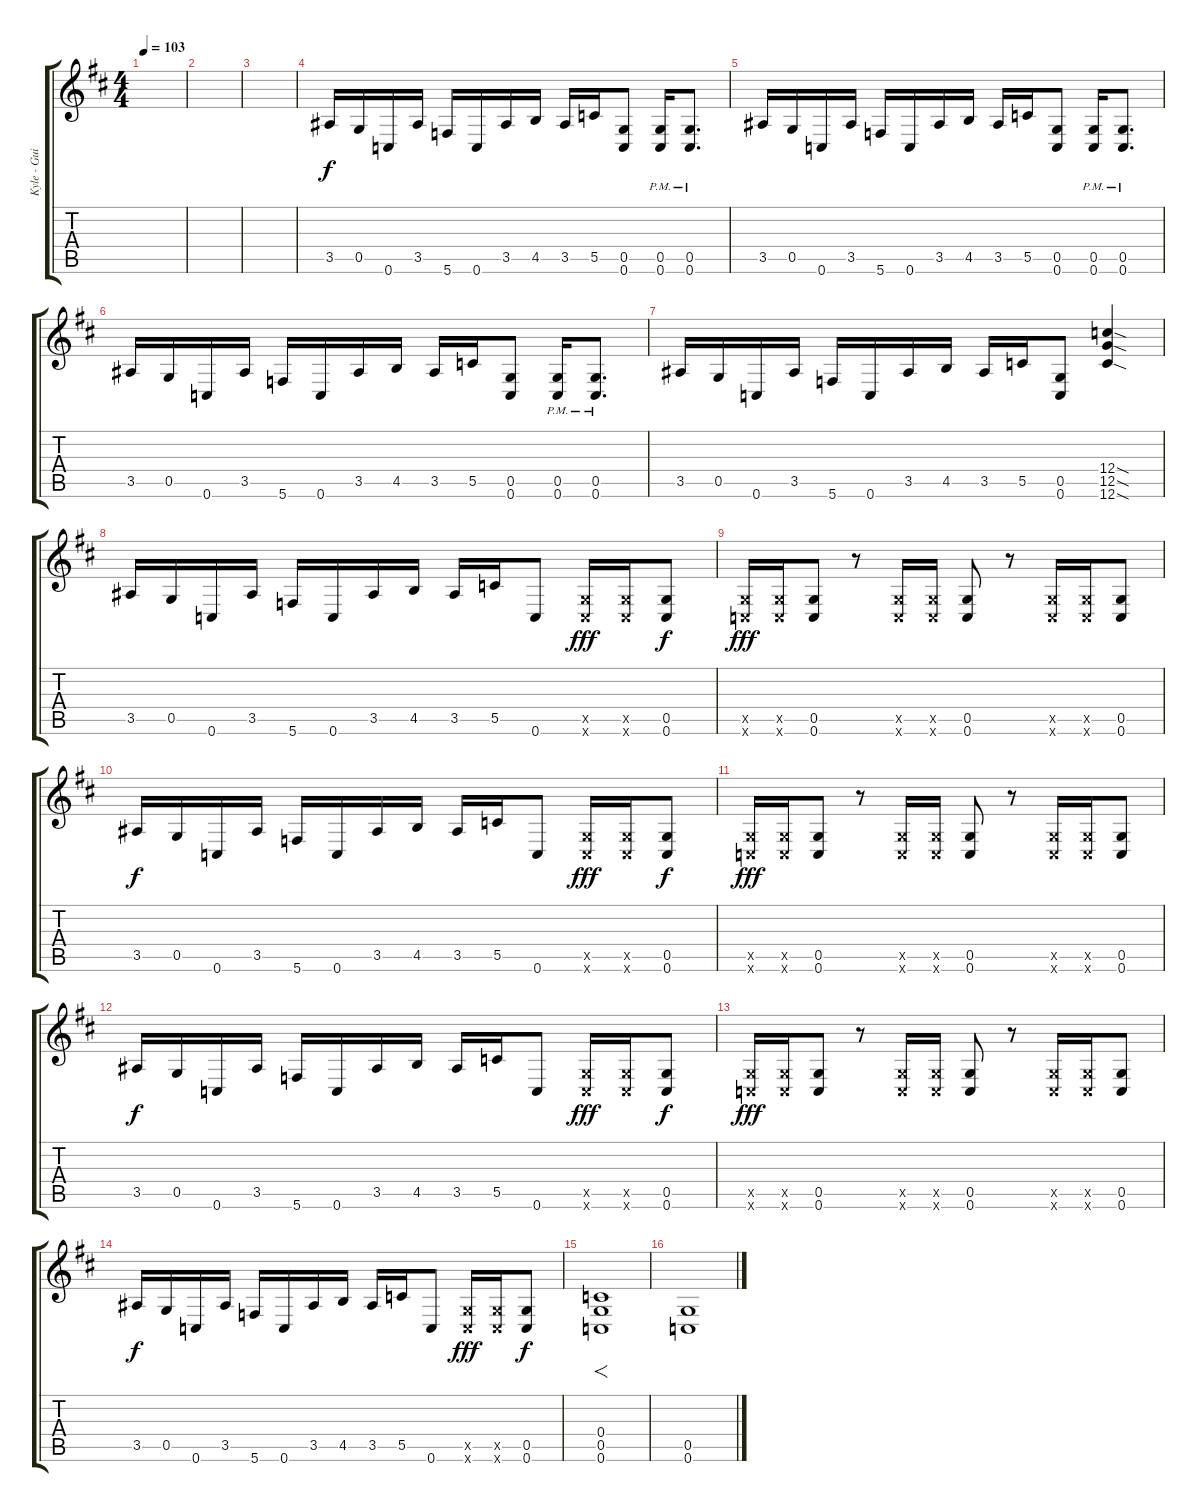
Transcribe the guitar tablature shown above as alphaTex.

\track ("Kyle - Guitar 2" "Kyle - Gui") {instrument distortionguitar}
\staff {score tabs}
\tuning (D4 A3 F3 C3 G2 C2) {hide}
\ts (4 4)
\tempo 103
\clef g2
\ks d
|
|
|
3.5.16 0.5.16 0.6.16 3.5.16 5.6.16 0.6.16 3.5.16 4.5.16 3.5.16 5.5.16 (0.5 0.6).8 (0.5{pm} 0.6{pm}).16 (0.5{pm} 0.6{pm}).8{d} |
3.5.16 0.5.16 0.6.16 3.5.16 5.6.16 0.6.16 3.5.16 4.5.16 3.5.16 5.5.16 (0.5 0.6).8 (0.5{pm} 0.6{pm}).16 (0.5{pm} 0.6{pm}).8{d} |
3.5.16 0.5.16 0.6.16 3.5.16 5.6.16 0.6.16 3.5.16 4.5.16 3.5.16 5.5.16 (0.5 0.6).8 (0.5{pm} 0.6{pm}).16 (0.5{pm} 0.6{pm}).8{d} |
3.5.16 0.5.16 0.6.16 3.5.16 5.6.16 0.6.16 3.5.16 4.5.16 3.5.16 5.5.16 (0.5 0.6).8 (12.4{sod} 12.5{sod} 12.6{sod}).4 |
3.5.16 0.5.16 0.6.16 3.5.16 5.6.16 0.6.16 3.5.16 4.5.16 3.5.16 5.5.16 0.6.8 (0.5{x} 0.6{x}).16{dy fff} (0.5{x} 0.6{x}).16 (0.5 0.6).8{dy f} |
(0.5{x} 0.6{x}).16{dy fff} (0.5{x} 0.6{x}).16 (0.5 0.6).8 r.8 (0.5{x} 0.6{x}).16 (0.5{x} 0.6{x}).16 (0.5 0.6).8 r.8 (0.5{x} 0.6{x}).16 (0.5{x} 0.6{x}).16 (0.5 0.6).8 |
3.5.16{dy f} 0.5.16 0.6.16 3.5.16 5.6.16 0.6.16 3.5.16 4.5.16 3.5.16 5.5.16 0.6.8 (0.5{x} 0.6{x}).16{dy fff} (0.5{x} 0.6{x}).16 (0.5 0.6).8{dy f} |
(0.5{x} 0.6{x}).16{dy fff} (0.5{x} 0.6{x}).16 (0.5 0.6).8 r.8 (0.5{x} 0.6{x}).16 (0.5{x} 0.6{x}).16 (0.5 0.6).8 r.8 (0.5{x} 0.6{x}).16 (0.5{x} 0.6{x}).16 (0.5 0.6).8 |
3.5.16{dy f} 0.5.16 0.6.16 3.5.16 5.6.16 0.6.16 3.5.16 4.5.16 3.5.16 5.5.16 0.6.8 (0.5{x} 0.6{x}).16{dy fff} (0.5{x} 0.6{x}).16 (0.5 0.6).8{dy f} |
(0.5{x} 0.6{x}).16{dy fff} (0.5{x} 0.6{x}).16 (0.5 0.6).8 r.8 (0.5{x} 0.6{x}).16 (0.5{x} 0.6{x}).16 (0.5 0.6).8 r.8 (0.5{x} 0.6{x}).16 (0.5{x} 0.6{x}).16 (0.5 0.6).8 |
3.5.16{dy f} 0.5.16 0.6.16 3.5.16 5.6.16 0.6.16 3.5.16 4.5.16 3.5.16 5.5.16 0.6.8 (0.5{x} 0.6{x}).16{dy fff} (0.5{x} 0.6{x}).16 (0.5 0.6).8{dy f} |
(0.4 0.5 0.6).1{f volume 16} |
(0.5 0.6).1{volume 14}
